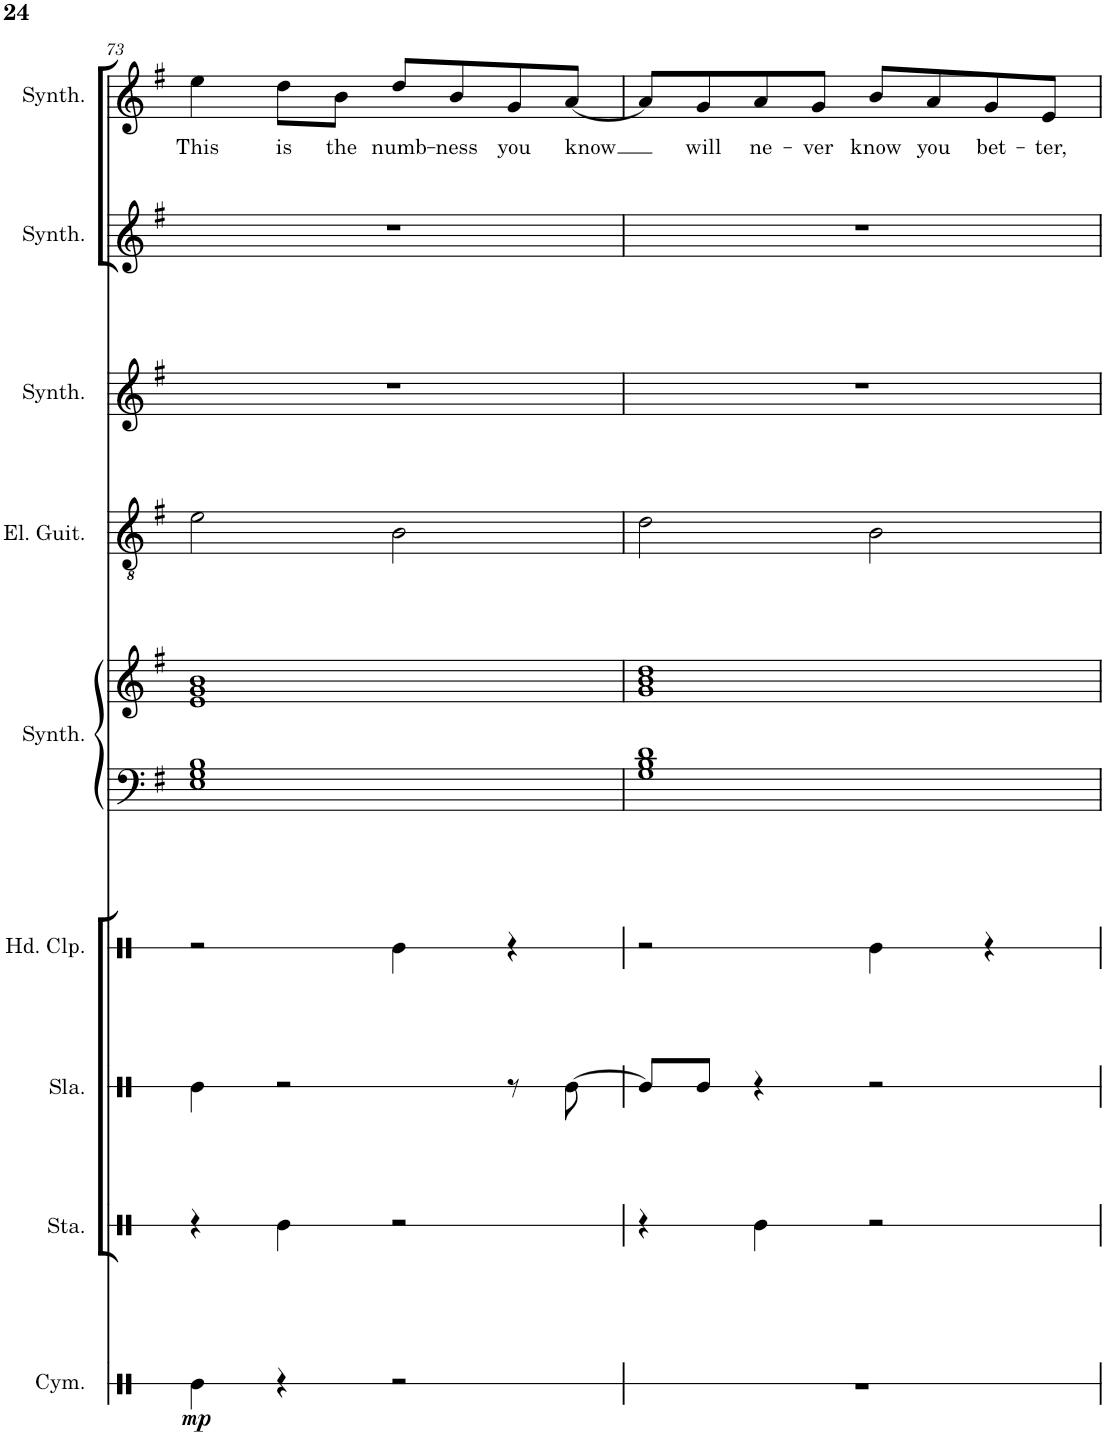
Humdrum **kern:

**kern	**dynam	**kern	**kern	**kern	**kern	**kern	**kern	**kern	**kern	**kern	**text
*part9	*part9	*part8	*part7	*part6	*part5	*part5	*part4	*part3	*part2	*part1	*part1
*staff10	*staff10	*staff9	*staff8	*staff7	*staff6	*staff5	*staff4	*staff3	*staff2	*staff1	*staff1
*I"Cymbal	*	*I"Stamp	*I"Slap	*I"Hand Clap	*I"Atmosphere Synthesizer	*	*I"Electric Guitar	*I"Pad Synthesizer	*I"Rain Synthesizer	*I"Square Synthesizer	*
*I'Cym.	*	*I'Sta.	*I'Sla.	*I'Hd. Clp.	*I'Synth.	*	*I'El. Guit.	*I'Synth.	*I'Synth.	*I'Synth.	*
!!LO:PB:g=z
*clefX	*	*clefX	*clefX	*clefX	*clefF4	*clefG2	*clefGv2	*clefG2	*clefG2	*clefG2	*
*k[]	*	*k[]	*k[]	*k[]	*k[f#]	*k[f#]	*k[f#]	*k[f#]	*k[f#]	*k[f#]	*
*M4/4	*	*M4/4	*M4/4	*M4/4	*M4/4	*M4/4	*M4/4	*M4/4	*M4/4	*M4/4	*
=73	=73	=73	=73	=73	=73	=73	=73	=73	=73	=73	=73
!	!LO:DY:b	!	!	!	!	!	!	!	!	!	!LO:LY:b
4Re\	mp	4r	4Re\	2r	1E 1G 1B	1e 1g 1b	2e\	1r	1r	4ee\	This
!	!	!	!	!	!	!	!	!	!	!	!LO:LY:b
4r	.	4Re\	2r	.	.	.	.	.	.	8dd\L	is
!	!	!	!	!	!	!	!	!	!	!	!LO:LY:b
.	.	.	.	.	.	.	.	.	.	8b\J	the
!	!	!	!	!	!	!	!	!	!	!	!LO:LY:b
2r	.	2r	.	4Re\	.	.	2B\	.	.	8dd/L	numb-
!	!	!	!	!	!	!	!	!	!	!	!LO:LY:b
.	.	.	.	.	.	.	.	.	.	8b/	-ness
!	!	!	!	!	!	!	!	!	!	!	!LO:LY:b
.	.	.	8r	4r	.	.	.	.	.	8g/	you
!	!	!	!	!	!	!	!	!	!	!	!LO:LY:b
.	.	.	[8Re\	.	.	.	.	.	.	[8a/J	know
=74	=74	=74	=74	=74	=74	=74	=74	=74	=74	=74	=74
1r	.	4r	8Re/L]	2r	1G 1B 1d	1g 1b 1dd	2d\	1r	1r	8a/L]	.
!	!	!	!	!	!	!	!	!	!	!	!LO:LY:b
.	.	.	8Re/J	.	.	.	.	.	.	8g/	will
!	!	!	!	!	!	!	!	!	!	!	!LO:LY:b
.	.	4Re\	4r	.	.	.	.	.	.	8a/	ne-
!	!	!	!	!	!	!	!	!	!	!	!LO:LY:b
.	.	.	.	.	.	.	.	.	.	8g/J	-ver
!	!	!	!	!	!	!	!	!	!	!	!LO:LY:b
.	.	2r	2r	4Re\	.	.	2B\	.	.	8b/L	know
!	!	!	!	!	!	!	!	!	!	!	!LO:LY:b
.	.	.	.	.	.	.	.	.	.	8a/	you
!	!	!	!	!	!	!	!	!	!	!	!LO:LY:b
.	.	.	.	4r	.	.	.	.	.	8g/	bet-
!	!	!	!	!	!	!	!	!	!	!	!LO:LY:b
.	.	.	.	.	.	.	.	.	.	8e/J	-ter,
=	=	=	=	=	=	=	=	=	=	=	=
*-	*-	*-	*-	*-	*-	*-	*-	*-	*-	*-	*-
